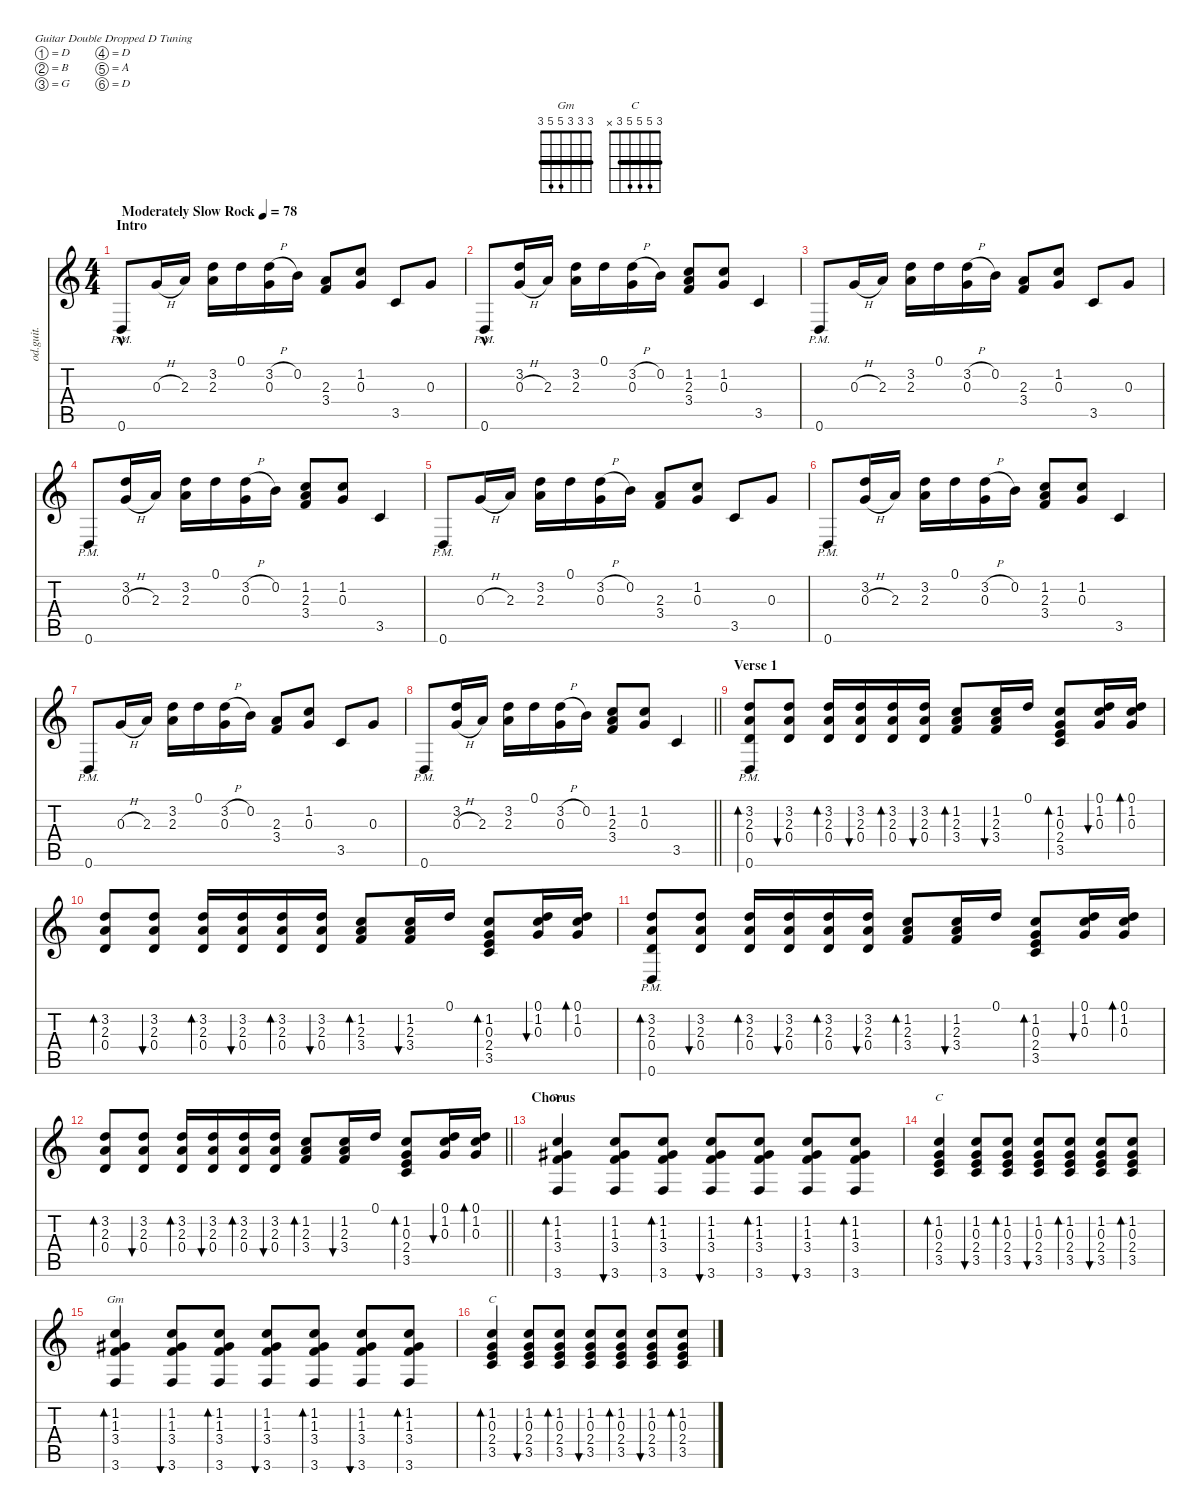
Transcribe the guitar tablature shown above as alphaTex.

\defaultSystemsLayout 4
\hideDynamics
\bracketExtendMode nobrackets
\otherSystemsTrackNameOrientation horizontal
\track ("Young" "od.guit.") {solo instrument overdrivenguitar}
\staff {score tabs}
\tuning (D4 B3 G3 D3 A2 D2)
\chord ("Gm" 3 3 3 5 5 3) {barre (3 3 3)}
\chord ("C" 3 5 5 5 3 x) {barre 3}
\ts (4 4)
\beaming (8 2 2 2 2)
\section ("" "Intro")
\tempo (78 "Moderately Slow Rock")
\clef g2
\ks c
0.6{hac pm}.8{dy f instrument overdrivenguitar beam Up} 0.3{h}.16{beam Up} 2.3.16{beam Up} (3.2 2.3).16{beam Down} 0.1.16{beam Down} (3.2{h} 0.3).16{beam Down} 0.2.16{beam Down} (2.3 3.4).8{beam Up} (1.2 0.3).8{beam Up} 3.5.8{beam Up} 0.3.8{beam Up} |
0.6{hac pm}.8{beam Up} (3.2 0.3{h}).16{beam Up} 2.3.16{beam Up} (3.2 2.3).16{beam Down} 0.1.16{beam Down} (3.2{h} 0.3).16{beam Down} 0.2.16{beam Down} (1.2 2.3 3.4).8{beam Up} (1.2 0.3).8{beam Up} 3.5.4{beam Up} |
0.6{pm}.8{beam Up} 0.3{h}.16{beam Up} 2.3.16{beam Up} (3.2 2.3).16{beam Down} 0.1.16{beam Down} (3.2{h} 0.3).16{beam Down} 0.2.16{beam Down} (2.3 3.4).8{beam Up} (1.2 0.3).8{beam Up} 3.5.8{beam Up} 0.3.8{beam Up} |
0.6{pm}.8{beam Up} (3.2 0.3{h}).16{beam Up} 2.3.16{beam Up} (3.2 2.3).16{beam Down} 0.1.16{beam Down} (3.2{h} 0.3).16{beam Down} 0.2.16{beam Down} (1.2 2.3 3.4).8{beam Up} (1.2 0.3).8{beam Up} 3.5.4{beam Up} |
0.6{pm}.8{beam Up} 0.3{h}.16{beam Up} 2.3.16{beam Up} (3.2 2.3).16{beam Down} 0.1.16{beam Down} (3.2{h} 0.3).16{beam Down} 0.2.16{beam Down} (2.3 3.4).8{beam Up} (1.2 0.3).8{beam Up} 3.5.8{beam Up} 0.3.8{beam Up} |
0.6{pm}.8{beam Up} (3.2 0.3{h}).16{beam Up} 2.3.16{beam Up} (3.2 2.3).16{beam Down} 0.1.16{beam Down} (3.2{h} 0.3).16{beam Down} 0.2.16{beam Down} (1.2 2.3 3.4).8{beam Up} (1.2 0.3).8{beam Up} 3.5.4{beam Up} |
0.6{pm}.8{beam Up} 0.3{h}.16{beam Up} 2.3.16{beam Up} (3.2 2.3).16{beam Down} 0.1.16{beam Down} (3.2{h} 0.3).16{beam Down} 0.2.16{beam Down} (2.3 3.4).8{beam Up} (1.2 0.3).8{beam Up} 3.5.8{beam Up} 0.3.8{beam Up} |
\barLineRight lightlight
0.6{pm}.8{beam Up} (3.2 0.3{h}).16{beam Up} 2.3.16{beam Up} (3.2 2.3).16{beam Down} 0.1.16{beam Down} (3.2{h} 0.3).16{beam Down} 0.2.16{beam Down} (1.2 2.3 3.4).8{beam Up} (1.2 0.3).8{beam Up} 3.5.4{beam Up} |
\section ("" "Verse 1")
(3.2 2.3 0.4 0.6{pm}).8{bd 60 dy mp beam Up} (3.2 2.3 0.4).8{bu 60 beam Up} (3.2 2.3 0.4).16{bd 60 beam Up} (3.2 2.3 0.4).16{bu 60 beam Up} (3.2 2.3 0.4).16{bd 60 beam Up} (3.2 2.3 0.4).16{bu 60 beam Up} (1.2 2.3 3.4).8{bd 60 beam Up} (1.2 2.3 3.4).16{bu 60 beam Up} 0.1.16{beam Up} (1.2 0.3 2.4 3.5).8{bd 60 beam Up} (0.1 1.2 0.3).16{bu 60 beam Up} (0.1 1.2 0.3).16{bd 60 beam Up} |
(3.2 2.3 0.4).8{bd 60 beam Up} (3.2 2.3 0.4).8{bu 60 beam Up} (3.2 2.3 0.4).16{bd 60 beam Up} (3.2 2.3 0.4).16{bu 60 beam Up} (3.2 2.3 0.4).16{bd 60 beam Up} (3.2 2.3 0.4).16{bu 60 beam Up} (1.2 2.3 3.4).8{bd 60 beam Up} (1.2 2.3 3.4).16{bu 60 beam Up} 0.1.16{beam Up} (1.2 0.3 2.4 3.5).8{bd 60 beam Up} (0.1 1.2 0.3).16{bu 60 beam Up} (0.1 1.2 0.3).16{bd 60 beam Up} |
(3.2 2.3 0.4 0.6{pm}).8{bd 60 beam Up} (3.2 2.3 0.4).8{bu 60 beam Up} (3.2 2.3 0.4).16{bd 60 beam Up} (3.2 2.3 0.4).16{bu 60 beam Up} (3.2 2.3 0.4).16{bd 60 beam Up} (3.2 2.3 0.4).16{bu 60 beam Up} (1.2 2.3 3.4).8{bd 60 beam Up} (1.2 2.3 3.4).16{bu 60 beam Up} 0.1.16{beam Up} (1.2 0.3 2.4 3.5).8{bd 60 beam Up} (0.1 1.2 0.3).16{bu 60 beam Up} (0.1 1.2 0.3).16{bd 60 beam Up} |
\barLineRight lightlight
(3.2 2.3 0.4).8{bd 60 beam Up} (3.2 2.3 0.4).8{bu 60 beam Up} (3.2 2.3 0.4).16{bd 60 beam Up} (3.2 2.3 0.4).16{bu 60 beam Up} (3.2 2.3 0.4).16{bd 60 beam Up} (3.2 2.3 0.4).16{bu 60 beam Up} (1.2 2.3 3.4).8{bd 60 beam Up} (1.2 2.3 3.4).16{bu 60 beam Up} 0.1.16{beam Up} (1.2 0.3 2.4 3.5).8{bd 60 beam Up} (0.1 1.2 0.3).16{bu 60 beam Up} (0.1 1.2 0.3).16{bd 60 beam Up} |
\section ("" "Chorus")
(1.2 1.3{acc #} 3.4 3.6).4{bd 120 ch "Gm" beam Up} (1.2 1.3{acc #} 3.4 3.6).8{bu 60 beam Up} (1.2 1.3{acc #} 3.4 3.6).8{bd 60 beam Up} (1.2 1.3{acc #} 3.4 3.6).8{bu 60 beam Up} (1.2 1.3{acc #} 3.4 3.6).8{bd 60 beam Up} (1.2 1.3{acc #} 3.4 3.6).8{bu 60 beam Up} (1.2 1.3{acc #} 3.4 3.6).8{bd 60 beam Up} |
(1.2 0.3 2.4 3.5).4{bd 120 ch "C" beam Up} (1.2 0.3 2.4 3.5).8{bu 60 beam Up} (1.2 0.3 2.4 3.5).8{bd 60 beam Up} (1.2 0.3 2.4 3.5).8{bu 60 beam Up} (1.2 0.3 2.4 3.5).8{bd 60 beam Up} (1.2 0.3 2.4 3.5).8{bu 60 beam Up} (1.2 0.3 2.4 3.5).8{bd 60 beam Up} |
(1.2 1.3{acc #} 3.4 3.6).4{bd 120 ch "Gm" beam Up} (1.2 1.3{acc #} 3.4 3.6).8{bu 60 beam Up} (1.2 1.3{acc #} 3.4 3.6).8{bd 60 beam Up} (1.2 1.3{acc #} 3.4 3.6).8{bu 60 beam Up} (1.2 1.3{acc #} 3.4 3.6).8{bd 60 beam Up} (1.2 1.3{acc #} 3.4 3.6).8{bu 60 beam Up} (1.2 1.3{acc #} 3.4 3.6).8{bd 60 beam Up} |
(1.2 0.3 2.4 3.5).4{bd 120 ch "C" beam Up} (1.2 0.3 2.4 3.5).8{bu 60 beam Up} (1.2 0.3 2.4 3.5).8{bd 60 beam Up} (1.2 0.3 2.4 3.5).8{bu 60 beam Up} (1.2 0.3 2.4 3.5).8{bd 60 beam Up} (1.2 0.3 2.4 3.5).8{bu 60 beam Up} (1.2 0.3 2.4 3.5).8{bd 60 beam Up}
